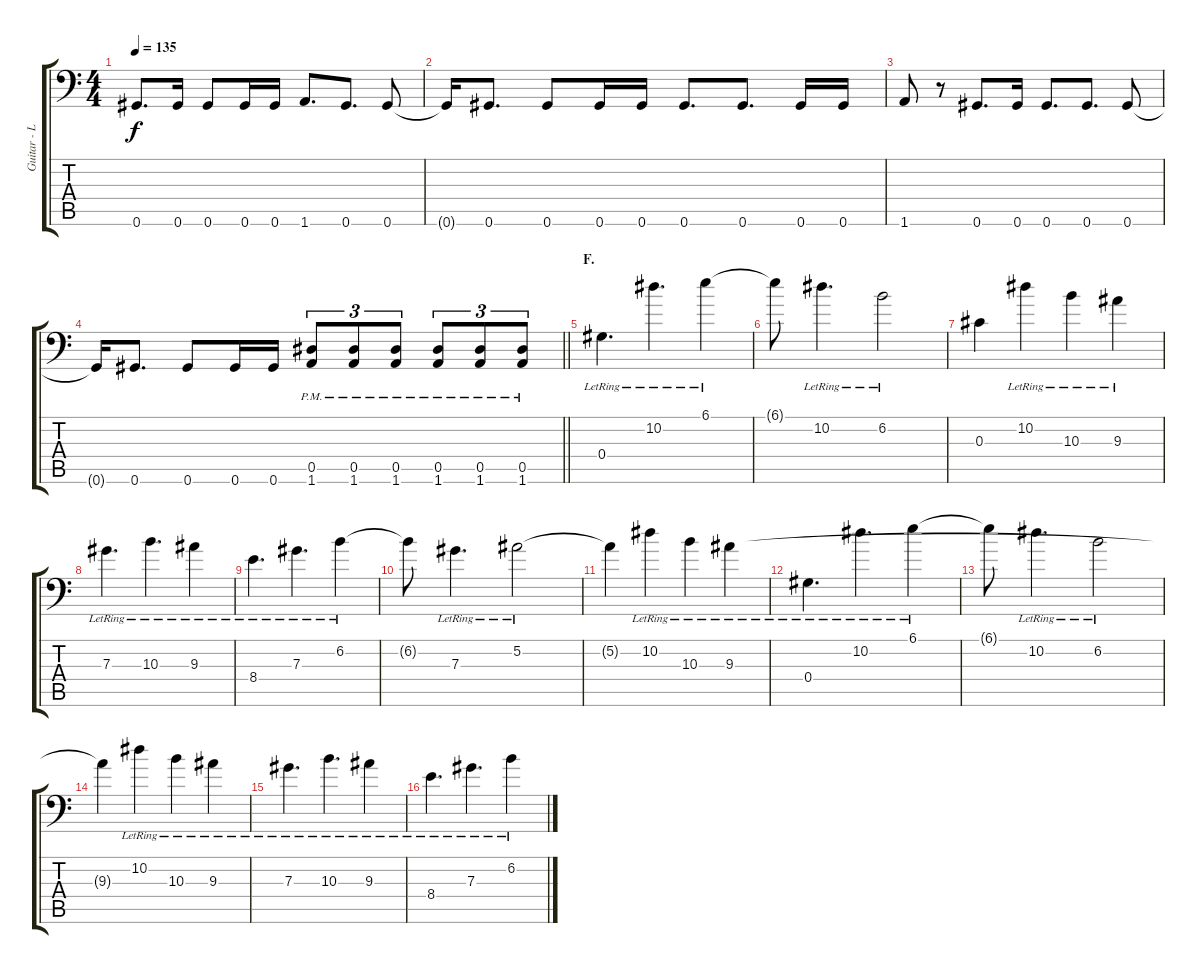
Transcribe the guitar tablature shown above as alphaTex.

\track ("Guitar - Left" "Guitar - L") {instrument distortionguitar}
\staff {score tabs}
\tuning (Bb3 F3 Db3 Ab2 Eb2 Ab1) {hide}
\ts (4 4)
\tempo 135
\clef f4
\ks c
0.6.8{d dy f} 0.6.16 0.6.8 0.6.16 0.6.16 1.6.8{d} 0.6.8{d} 0.6.8 |
0.6{t}.16 0.6.8{d} 0.6.8 0.6.16 0.6.16 0.6.8{d} 0.6.8{d} 0.6.16 0.6.16 |
1.6.8 r.8 0.6.8{d} 0.6.16 0.6.8{d} 0.6.8{d} 0.6.8 |
\barLineRight lightlight
0.6{t}.16 0.6.8{d} 0.6.8 0.6.16 0.6.16 (0.5{pm} 1.6{pm}).8{tu (3 2)} (0.5{pm} 1.6{pm}).8{tu (3 2)} (0.5{pm} 1.6{pm}).8{tu (3 2)} (0.5{pm} 1.6{pm}).8{tu (3 2)} (0.5{pm} 1.6{pm}).8{tu (3 2)} (0.5{pm} 1.6{pm}).8{tu (3 2)} |
\section ("" "F.")
0.4{lr}.4{d volume 12 balance 3 instrument electricguitarjazz} 10.2{lr}.4{d} 6.1{lr}.4 |
6.1{t}.8 10.2{lr}.4{d} 6.2{lr}.2 |
0.3.4 10.2{lr}.4 10.3{lr}.4 9.3{lr}.4 |
7.3{lr}.4{d} 10.3{lr}.4{d} 9.3{lr}.4 |
8.4{lr}.4{d} 7.3{lr}.4{d} 6.2{lr}.4 |
6.2{t}.8 7.3{lr}.4{d} 5.2{lr}.2 |
5.2{t}.4 10.2{lr}.4 10.3{lr}.4 9.3{lr}.4 |
0.4{lr}.4{d} 10.2{lr}.4{d} 6.1{lr}.4 |
6.1{t}.8 10.2{lr}.4{d} 6.2{lr}.2 |
9.3{t}.4 10.2{lr}.4 10.3{lr}.4 9.3{lr}.4 |
7.3{lr}.4{d} 10.3{lr}.4{d} 9.3{lr}.4 |
8.4{lr}.4{d} 7.3{lr}.4{d} 6.2{lr}.4
